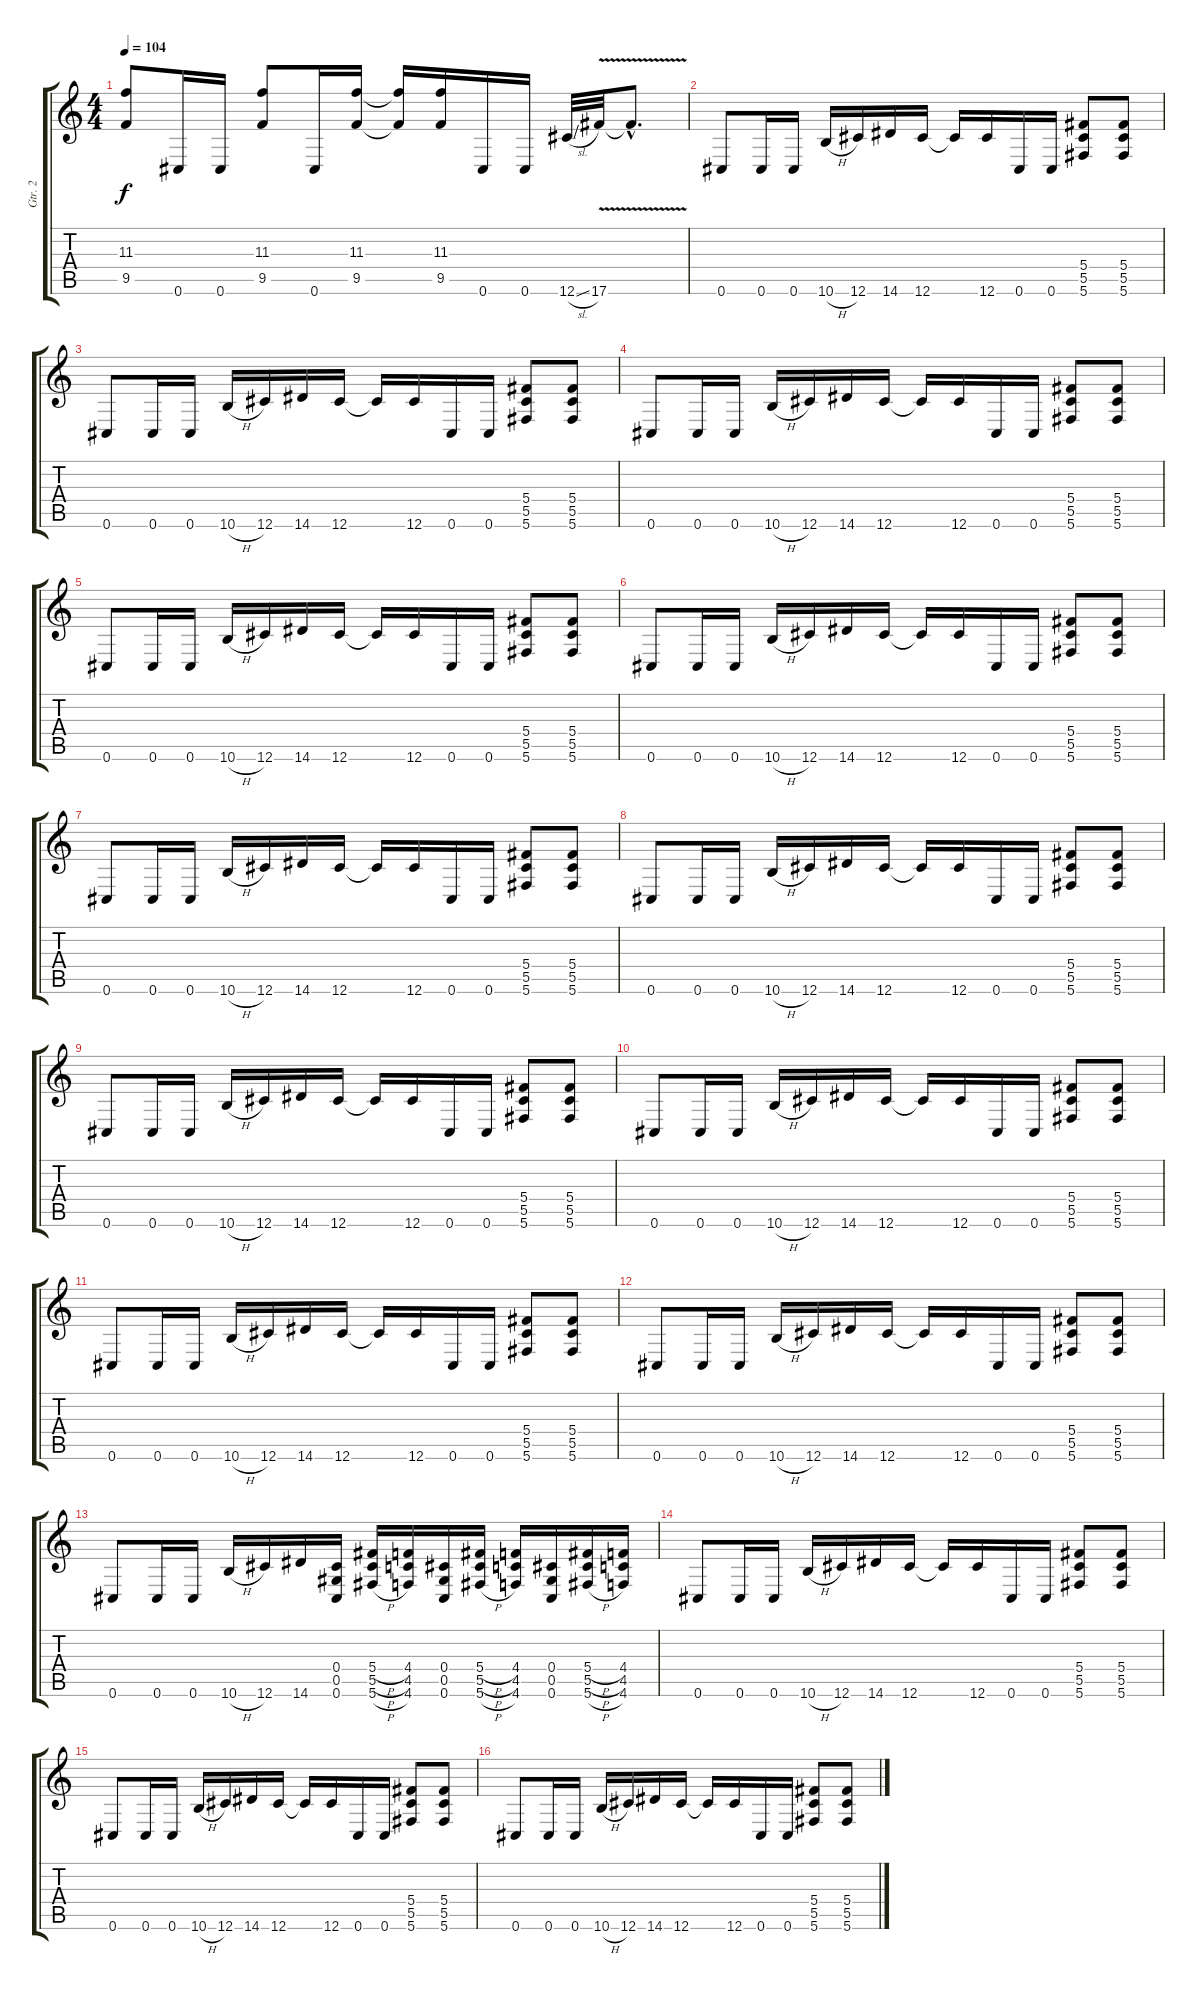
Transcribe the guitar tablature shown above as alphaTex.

\track ("Gtr. 2" "Gtr. 2") {instrument distortionguitar}
\staff {score tabs}
\tuning (Eb4 Bb3 Gb3 Db3 Ab2 Db2) {hide}
\ts (4 4)
\tempo 104
\clef g2
\ks c
(11.3 9.5).8{dy f} 0.6.16 0.6.16 (11.3 9.5).8 0.6.16 (11.3 9.5).16 (11.3{t} 9.5{t}).16 (11.3 9.5).16 0.6.16 0.6.16 12.6{sl}.32 17.6{v}.32 17.6{hac t}.8{d} |
0.6.8 0.6.16 0.6.16 10.6{h}.16 12.6.16 14.6.16 12.6.16 12.6{t}.16 12.6.16 0.6.16 0.6.16 (5.4 5.5 5.6).8 (5.4 5.5 5.6).8 |
0.6.8 0.6.16 0.6.16 10.6{h}.16 12.6.16 14.6.16 12.6.16 12.6{t}.16 12.6.16 0.6.16 0.6.16 (5.4 5.5 5.6).8 (5.4 5.5 5.6).8 |
0.6.8 0.6.16 0.6.16 10.6{h}.16 12.6.16 14.6.16 12.6.16 12.6{t}.16 12.6.16 0.6.16 0.6.16 (5.4 5.5 5.6).8 (5.4 5.5 5.6).8 |
0.6.8 0.6.16 0.6.16 10.6{h}.16 12.6.16 14.6.16 12.6.16 12.6{t}.16 12.6.16 0.6.16 0.6.16 (5.4 5.5 5.6).8 (5.4 5.5 5.6).8 |
0.6.8 0.6.16 0.6.16 10.6{h}.16 12.6.16 14.6.16 12.6.16 12.6{t}.16 12.6.16 0.6.16 0.6.16 (5.4 5.5 5.6).8 (5.4 5.5 5.6).8 |
0.6.8 0.6.16 0.6.16 10.6{h}.16 12.6.16 14.6.16 12.6.16 12.6{t}.16 12.6.16 0.6.16 0.6.16 (5.4 5.5 5.6).8 (5.4 5.5 5.6).8 |
0.6.8 0.6.16 0.6.16 10.6{h}.16 12.6.16 14.6.16 12.6.16 12.6{t}.16 12.6.16 0.6.16 0.6.16 (5.4 5.5 5.6).8 (5.4 5.5 5.6).8 |
0.6.8 0.6.16 0.6.16 10.6{h}.16 12.6.16 14.6.16 12.6.16 12.6{t}.16 12.6.16 0.6.16 0.6.16 (5.4 5.5 5.6).8 (5.4 5.5 5.6).8 |
0.6.8 0.6.16 0.6.16 10.6{h}.16 12.6.16 14.6.16 12.6.16 12.6{t}.16 12.6.16 0.6.16 0.6.16 (5.4 5.5 5.6).8 (5.4 5.5 5.6).8 |
0.6.8 0.6.16 0.6.16 10.6{h}.16 12.6.16 14.6.16 12.6.16 12.6{t}.16 12.6.16 0.6.16 0.6.16 (5.4 5.5 5.6).8 (5.4 5.5 5.6).8 |
0.6.8 0.6.16 0.6.16 10.6{h}.16 12.6.16 14.6.16 12.6.16 12.6{t}.16 12.6.16 0.6.16 0.6.16 (5.4 5.5 5.6).8 (5.4 5.5 5.6).8 |
0.6.8 0.6.16 0.6.16 10.6{h}.16 12.6.16 14.6.16 (0.4 0.5 0.6).16 (5.4{h} 5.5{h} 5.6{h}).16 (4.4 4.5 4.6).16 (0.4 0.5 0.6).16 (5.4{h} 5.5{h} 5.6{h}).16 (4.4 4.5 4.6).16 (0.4 0.5 0.6).16 (5.4{h} 5.5{h} 5.6{h}).16 (4.4 4.5 4.6).16 |
0.6.8 0.6.16 0.6.16 10.6{h}.16 12.6.16 14.6.16 12.6.16 12.6{t}.16 12.6.16 0.6.16 0.6.16 (5.4 5.5 5.6).8 (5.4 5.5 5.6).8 |
0.6.8 0.6.16 0.6.16 10.6{h}.16 12.6.16 14.6.16 12.6.16 12.6{t}.16 12.6.16 0.6.16 0.6.16 (5.4 5.5 5.6).8 (5.4 5.5 5.6).8 |
0.6.8 0.6.16 0.6.16 10.6{h}.16 12.6.16 14.6.16 12.6.16 12.6{t}.16 12.6.16 0.6.16 0.6.16 (5.4 5.5 5.6).8 (5.4 5.5 5.6).8
